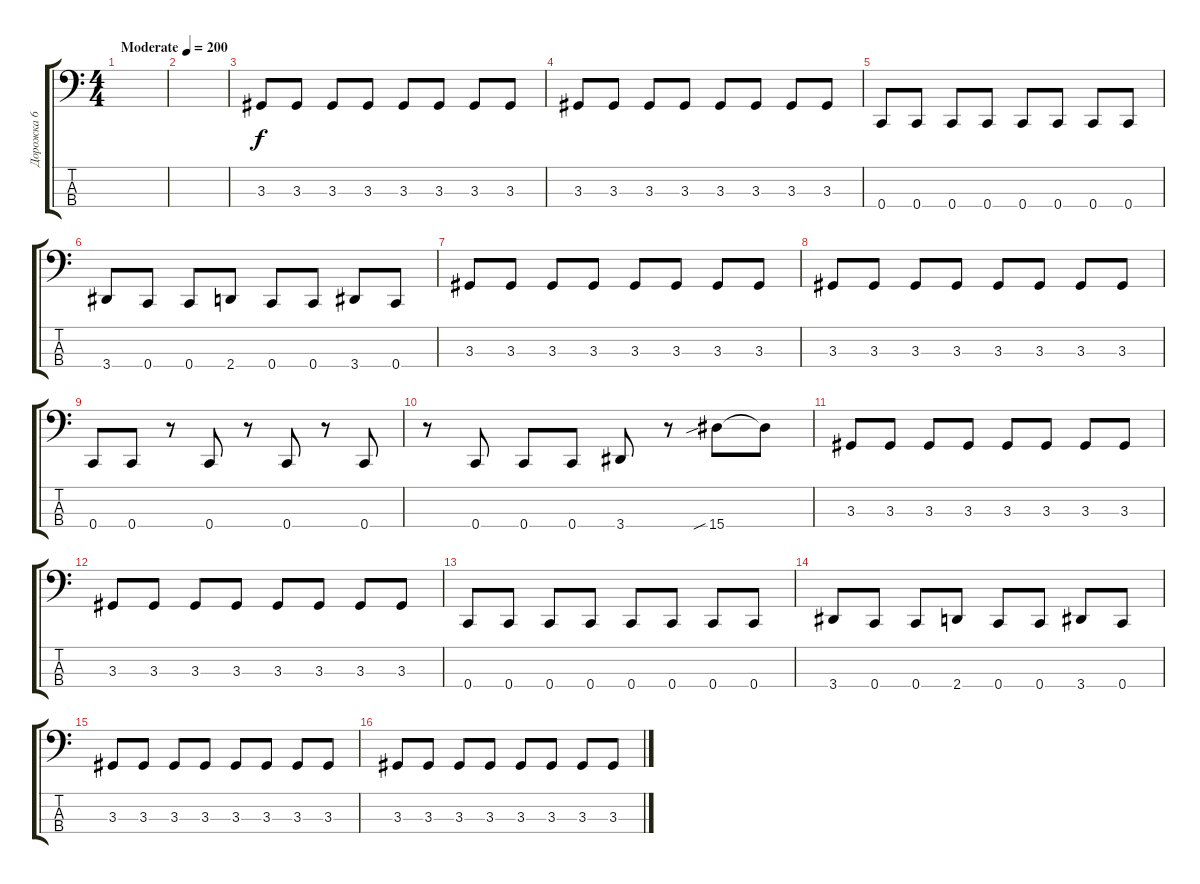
\track ("Дорожка 6" "Дорожка 6") {instrument electricbasspick}
\staff {score tabs}
\tuning (Eb2 Bb1 F1 C1) {hide}
\ts (4 4)
\tempo (200 "Moderate")
\clef f4
\ks c
|
|
3.3.8 3.3.8 3.3.8 3.3.8 3.3.8 3.3.8 3.3.8 3.3.8 |
3.3.8 3.3.8 3.3.8 3.3.8 3.3.8 3.3.8 3.3.8 3.3.8 |
0.4.8 0.4.8 0.4.8 0.4.8 0.4.8 0.4.8 0.4.8 0.4.8 |
3.4.8 0.4.8 0.4.8 2.4.8 0.4.8 0.4.8 3.4.8 0.4.8 |
3.3.8 3.3.8 3.3.8 3.3.8 3.3.8 3.3.8 3.3.8 3.3.8 |
3.3.8 3.3.8 3.3.8 3.3.8 3.3.8 3.3.8 3.3.8 3.3.8 |
0.4.8 0.4.8 r.8 0.4.8 r.8 0.4.8 r.8 0.4.8 |
r.8 0.4.8 0.4.8 0.4.8 3.4.8 r.8 15.4{sib}.8 15.4{t}.8 |
3.3.8 3.3.8 3.3.8 3.3.8 3.3.8 3.3.8 3.3.8 3.3.8 |
3.3.8 3.3.8 3.3.8 3.3.8 3.3.8 3.3.8 3.3.8 3.3.8 |
0.4.8 0.4.8 0.4.8 0.4.8 0.4.8 0.4.8 0.4.8 0.4.8 |
3.4.8 0.4.8 0.4.8 2.4.8 0.4.8 0.4.8 3.4.8 0.4.8 |
3.3.8 3.3.8 3.3.8 3.3.8 3.3.8 3.3.8 3.3.8 3.3.8 |
3.3.8 3.3.8 3.3.8 3.3.8 3.3.8 3.3.8 3.3.8 3.3.8
